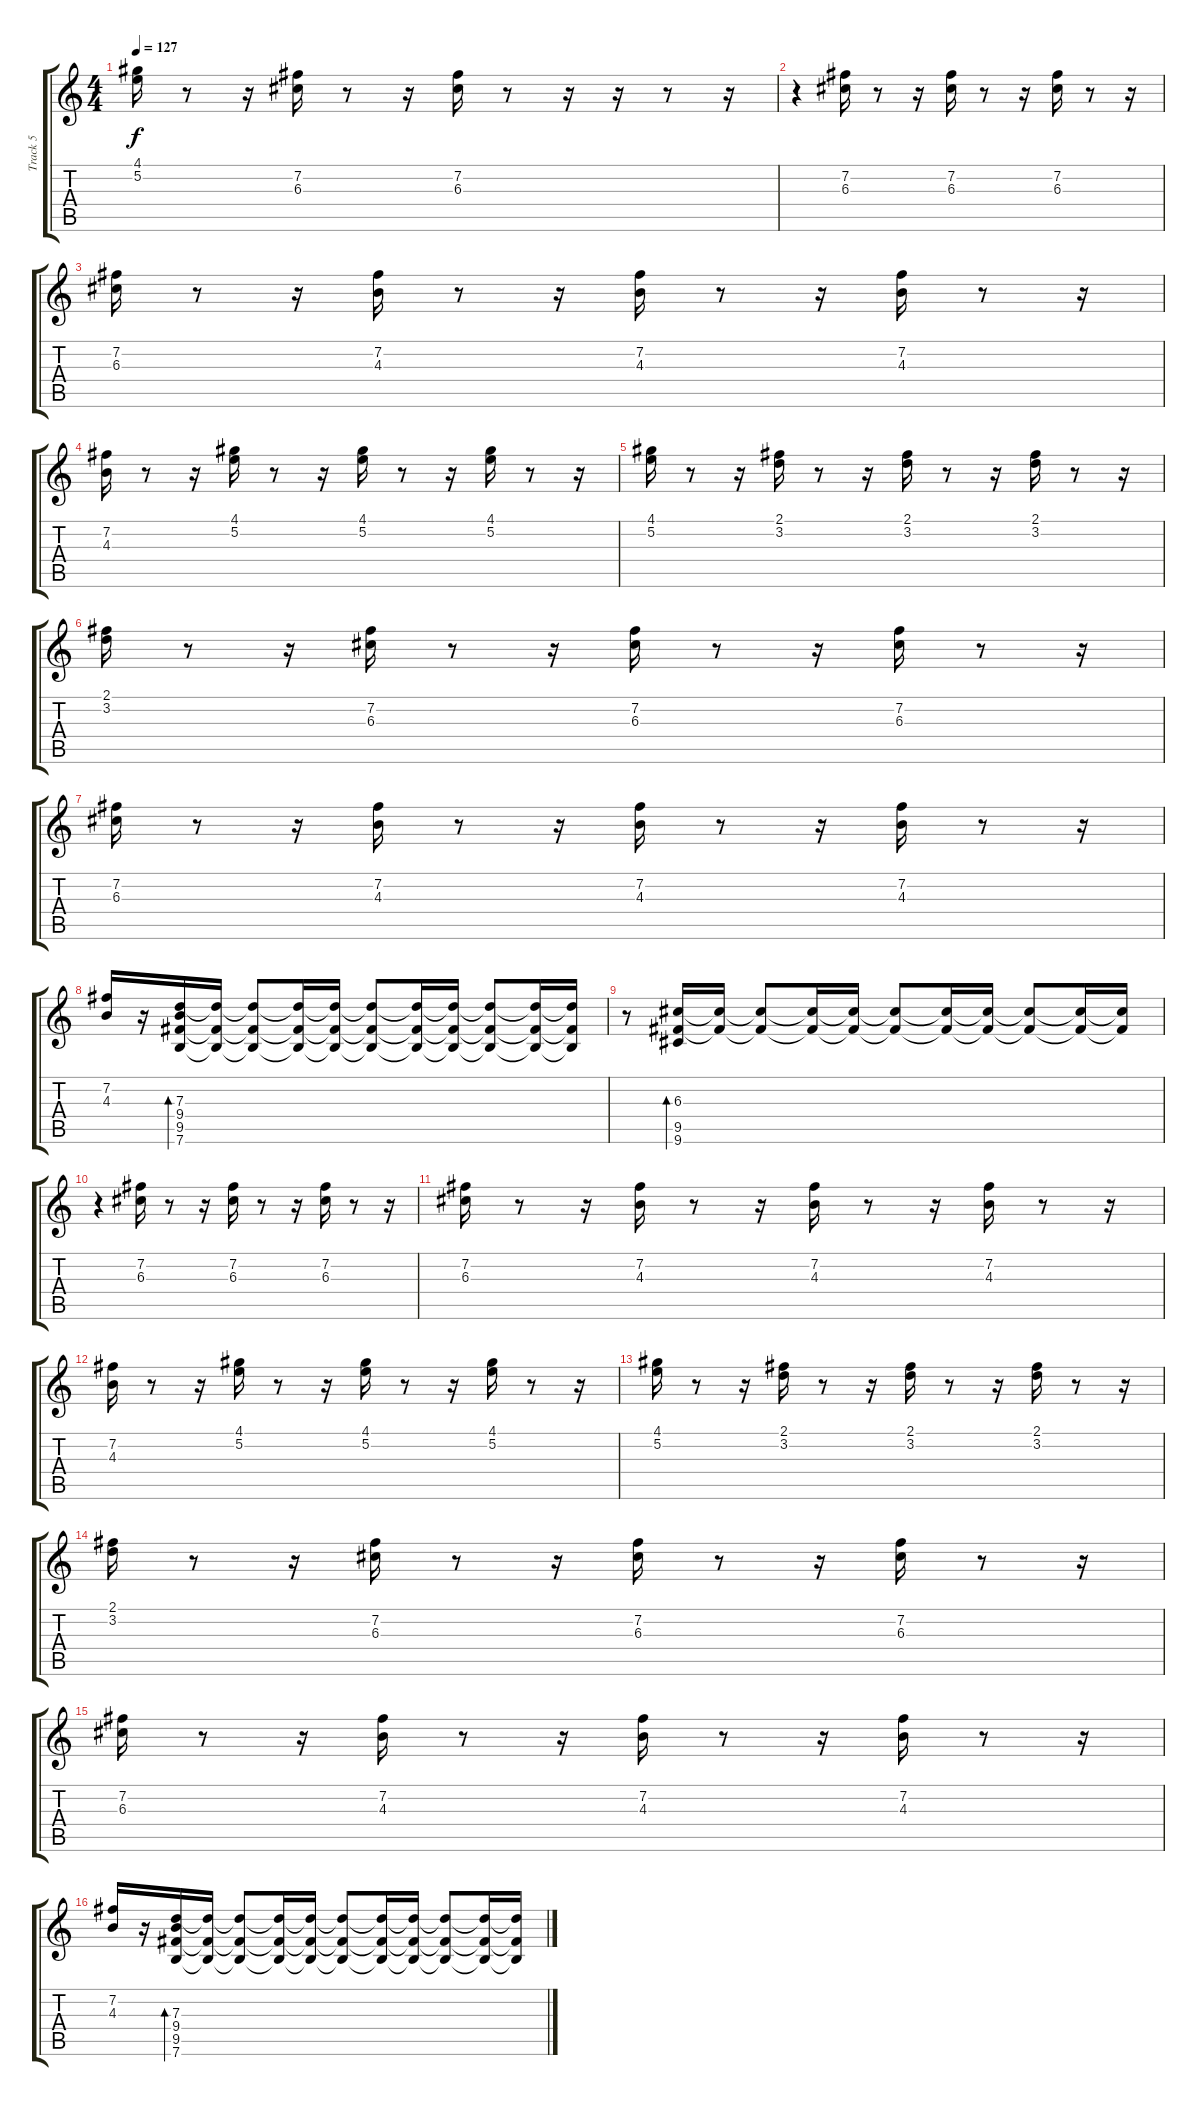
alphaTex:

\track ("Track 5" "Track 5") {instrument electricguitarclean}
\staff {score tabs}
\tuning (E4 B3 G3 D3 A2 E2) {hide}
\ts (4 4)
\tempo 127
\clef g2
\ks c
(4.1 5.2).16{dy f} r.8 r.16 (7.2 6.3).16 r.8 r.16 (7.2 6.3).16 r.8 r.16 r.16 r.8 r.16 |
r.4 (7.2 6.3).16 r.8 r.16 (7.2 6.3).16 r.8 r.16 (7.2 6.3).16 r.8 r.16 |
(7.2 6.3).16 r.8 r.16 (7.2 4.3).16 r.8 r.16 (7.2 4.3).16 r.8 r.16 (7.2 4.3).16 r.8 r.16 |
(7.2 4.3).16 r.8 r.16 (4.1 5.2).16 r.8 r.16 (4.1 5.2).16 r.8 r.16 (4.1 5.2).16 r.8 r.16 |
(4.1 5.2).16 r.8 r.16 (2.1 3.2).16 r.8 r.16 (2.1 3.2).16 r.8 r.16 (2.1 3.2).16 r.8 r.16 |
(2.1 3.2).16 r.8 r.16 (7.2 6.3).16 r.8 r.16 (7.2 6.3).16 r.8 r.16 (7.2 6.3).16 r.8 r.16 |
(7.2 6.3).16 r.8 r.16 (7.2 4.3).16 r.8 r.16 (7.2 4.3).16 r.8 r.16 (7.2 4.3).16 r.8 r.16 |
(7.2 4.3).16 r.16 (7.3 9.4 9.5 7.6).16{bd 480} (7.3{t} 9.5{t} 7.6{t}).16 (7.3{t} 9.5{t} 7.6{t}).8 (7.3{t} 9.5{t} 7.6{t}).16 (7.3{t} 9.5{t} 7.6{t}).16 (7.3{t} 9.5{t} 7.6{t}).8 (7.3{t} 9.5{t} 7.6{t}).16 (7.3{t} 9.5{t} 7.6{t}).16 (7.3{t} 9.5{t} 7.6{t}).8 (7.3{t} 9.5{t} 7.6{t}).16 (7.3{t} 9.5{t} 7.6{t}).16 |
r.8 (6.3 9.5 9.6).16{bd 480} (6.3{t} 9.5{t}).16 (6.3{t} 9.5{t}).8 (6.3{t} 9.5{t}).16 (6.3{t} 9.5{t}).16 (6.3{t} 9.5{t}).8 (6.3{t} 9.5{t}).16 (6.3{t} 9.5{t}).16 (6.3{t} 9.5{t}).8 (6.3{t} 9.5{t}).16 (6.3{t} 9.5{t}).16 |
r.4 (7.2 6.3).16 r.8 r.16 (7.2 6.3).16 r.8 r.16 (7.2 6.3).16 r.8 r.16 |
(7.2 6.3).16 r.8 r.16 (7.2 4.3).16 r.8 r.16 (7.2 4.3).16 r.8 r.16 (7.2 4.3).16 r.8 r.16 |
(7.2 4.3).16 r.8 r.16 (4.1 5.2).16 r.8 r.16 (4.1 5.2).16 r.8 r.16 (4.1 5.2).16 r.8 r.16 |
(4.1 5.2).16 r.8 r.16 (2.1 3.2).16 r.8 r.16 (2.1 3.2).16 r.8 r.16 (2.1 3.2).16 r.8 r.16 |
(2.1 3.2).16 r.8 r.16 (7.2 6.3).16 r.8 r.16 (7.2 6.3).16 r.8 r.16 (7.2 6.3).16 r.8 r.16 |
(7.2 6.3).16 r.8 r.16 (7.2 4.3).16 r.8 r.16 (7.2 4.3).16 r.8 r.16 (7.2 4.3).16 r.8 r.16 |
(7.2 4.3).16 r.16 (7.3 9.4 9.5 7.6).16{bd 480} (7.3{t} 9.5{t} 7.6{t}).16 (7.3{t} 9.5{t} 7.6{t}).8 (7.3{t} 9.5{t} 7.6{t}).16 (7.3{t} 9.5{t} 7.6{t}).16 (7.3{t} 9.5{t} 7.6{t}).8 (7.3{t} 9.5{t} 7.6{t}).16 (7.3{t} 9.5{t} 7.6{t}).16 (7.3{t} 9.5{t} 7.6{t}).8 (7.3{t} 9.5{t} 7.6{t}).16 (7.3{t} 9.5{t} 7.6{t}).16
